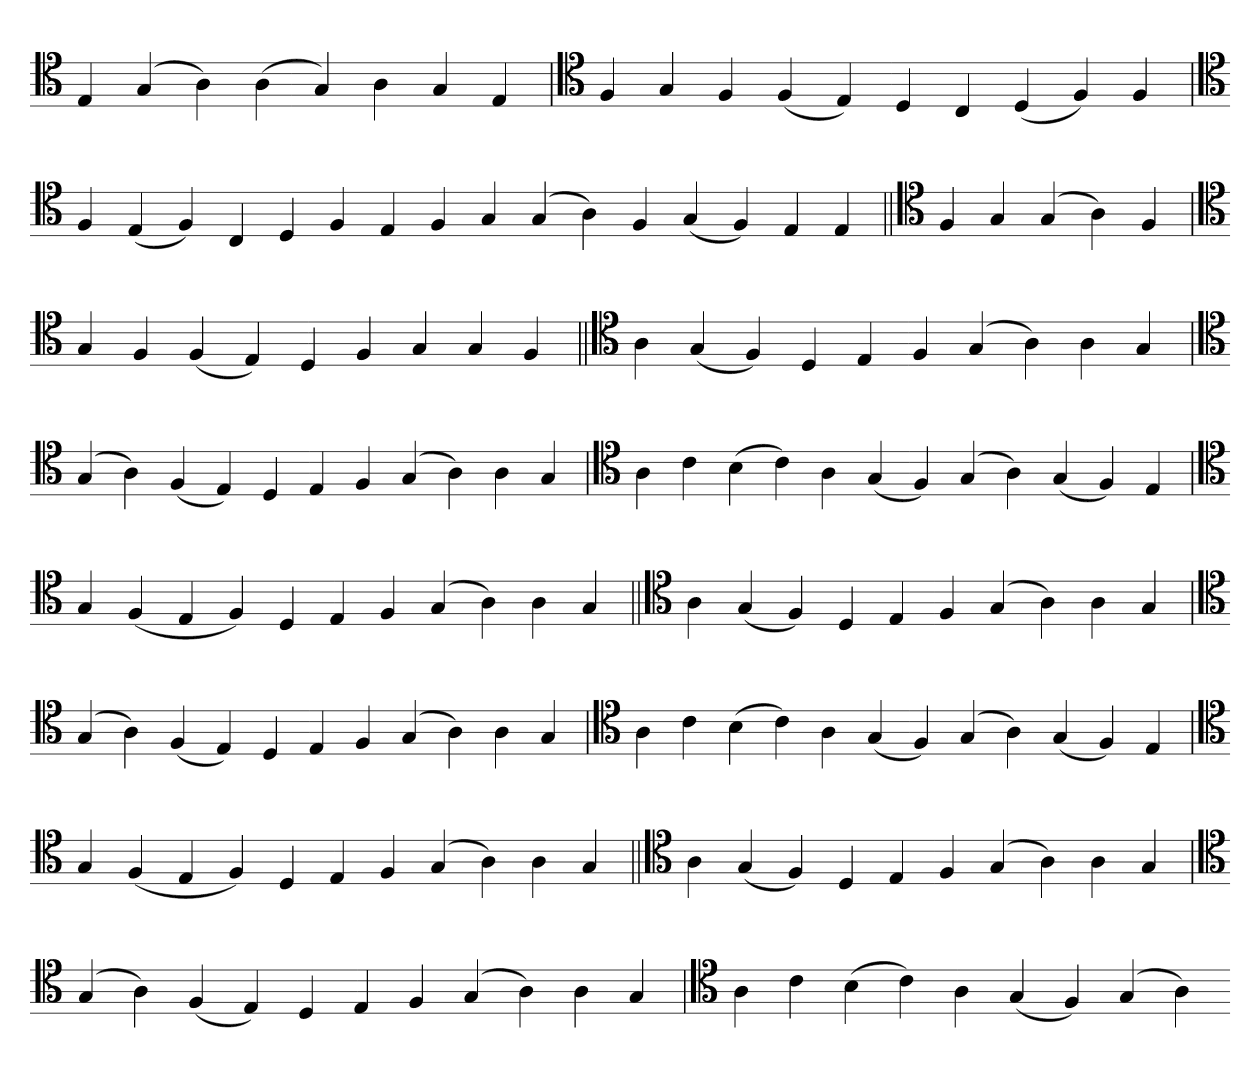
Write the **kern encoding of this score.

**kern
*part1
*staff1
*clefC4
=
4E
(4G
4A)
(4A
4G)
4A
4G
4E
=`
*clefC4
4F
4G
4F
(4F
4E)
4D
4C
(4D
4F)
4F
='
*clefC4
4F
(4E
4F)
4C
4D
4F
4E
4F
4G
(4G
4A)
4F
(4G
4F)
4E
4E
=||
*clefC4
4F
4G
(4G
4A)
4F
=`
*clefC4
4G
4F
(4F
4E)
4D
4F
4G
4G
4F
=||
*clefC4
4A
(4G
4F)
4D
4E
4F
(4G
4A)
4A
4G
='
*clefC4
(4G
4A)
(4F
4E)
4D
4E
4F
(4G
4A)
4A
4G
=
*clefC4
4A
4c
(4B
4c)
4A
(4G
4F)
(4G
4A)
(4G
4F)
4E
='
*clefC4
4G
(4F
4E
4F)
4D
4E
4F
(4G
4A)
4A
4G
=||
*clefC4
4A
(4G
4F)
4D
4E
4F
(4G
4A)
4A
4G
='
*clefC4
(4G
4A)
(4F
4E)
4D
4E
4F
(4G
4A)
4A
4G
=
*clefC4
4A
4c
(4B
4c)
4A
(4G
4F)
(4G
4A)
(4G
4F)
4E
='
*clefC4
4G
(4F
4E
4F)
4D
4E
4F
(4G
4A)
4A
4G
=||
*clefC4
4A
(4G
4F)
4D
4E
4F
(4G
4A)
4A
4G
='
*clefC4
(4G
4A)
(4F
4E)
4D
4E
4F
(4G
4A)
4A
4G
=
*clefC4
4A
4c
(4B
4c)
4A
(4G
4F)
(4G
4A)
=-
*-
